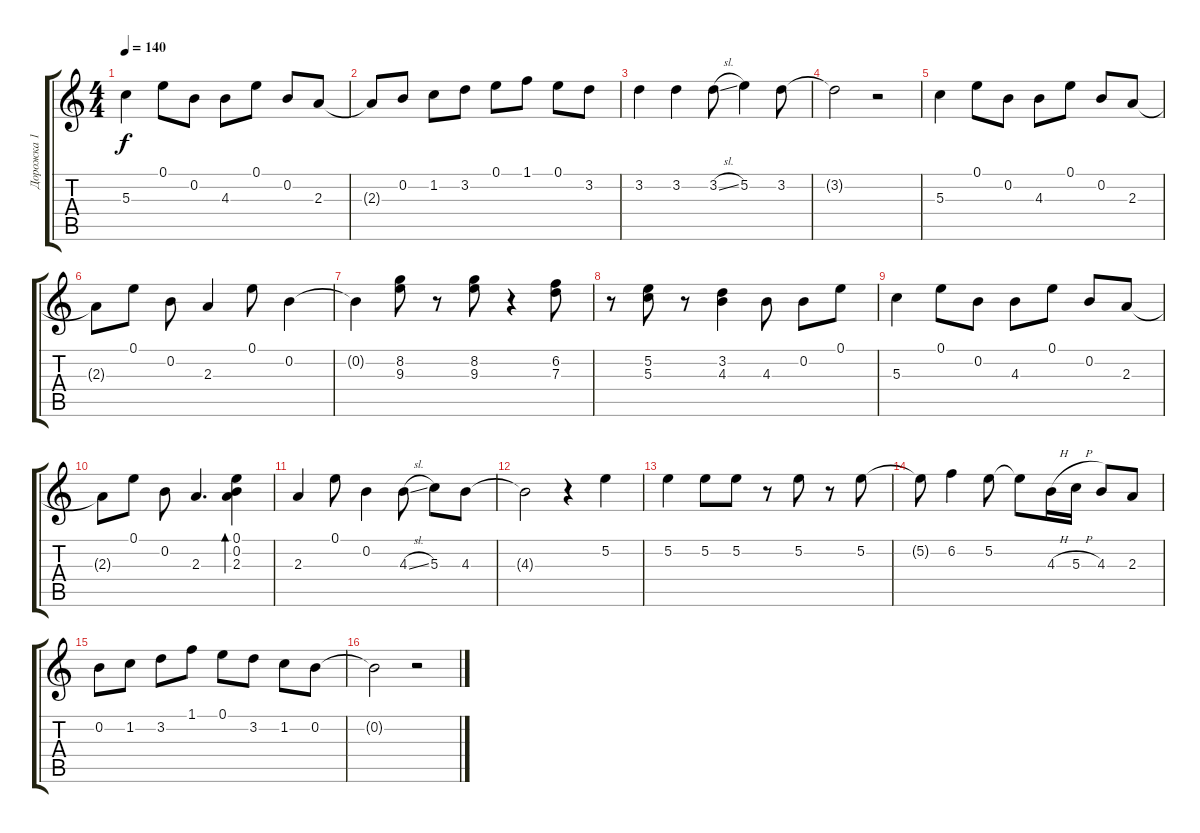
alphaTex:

\track ("Дорожка 1" "Дорожка 1") {instrument acousticguitarnylon}
\staff {score tabs}
\tuning (E4 B3 G3 D3 A2 E2) {hide}
\ts (4 4)
\tempo 140
\clef g2
\ks c
5.3.4{dy f} 0.1.8 0.2.8 4.3.8 0.1.8 0.2.8 2.3.8 |
2.3{t}.8 0.2.8 1.2.8 3.2.8 0.1.8 1.1.8 0.1.8 3.2.8 |
3.2.4 3.2.4 3.2{sl}.8 5.2.4 3.2.8 |
3.2{t}.2 r.2 |
5.3.4 0.1.8 0.2.8 4.3.8 0.1.8 0.2.8 2.3.8 |
2.3{t}.8 0.1.8 0.2.8 2.3.4 0.1.8 0.2.4 |
0.2{t}.4 (8.2 9.3).8 r.8 (8.2 9.3).8 r.4 (6.2 7.3).8 |
r.8 (5.2 5.3).8 r.8 (3.2 4.3).4 4.3.8 0.2.8 0.1.8 |
5.3.4 0.1.8 0.2.8 4.3.8 0.1.8 0.2.8 2.3.8 |
2.3{t}.8 0.1.8 0.2.8 2.3.4{d} (0.1 0.2 2.3).4{bd 240} |
2.3.4 0.1.8 0.2.4 4.3{sl}.8 5.3.8 4.3.8 |
4.3{t}.2 r.4 5.2.4 |
5.2.4 5.2.8 5.2.8 r.8 5.2.8 r.8 5.2.8 |
5.2{t}.8 6.2.4 5.2.8 5.2{t}.8 4.3{h}.16 5.3{h}.16 4.3.8 2.3.8 |
0.2.8 1.2.8 3.2.8 1.1.8 0.1.8 3.2.8 1.2.8 0.2.8 |
0.2{t}.2 r.2
